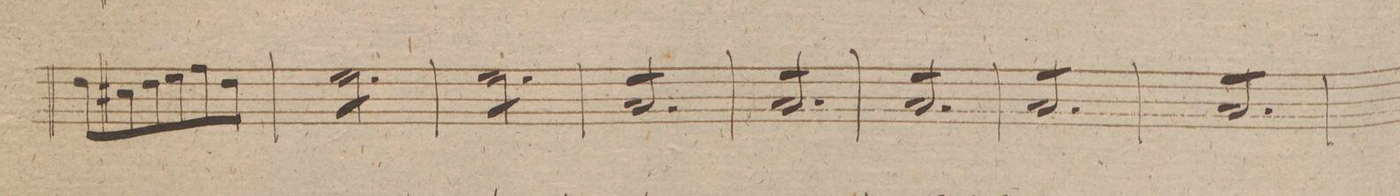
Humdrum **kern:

**kern	**dynam
*I"Viola.	*
*clefC3	*
*k[f#]	*
*M3/4	*
8e\L	.
8d#X\	.
8e\	.
8f#\	.
8g\	.
8e\J	.
=46	=46
*tremolo	*
8f#\L	.
8f#\	.
8f#\	.
8f#\	.
8f#\	.
8f#\J	.
=47	=47
8f#\L	.
8f#\	.
8f#\	.
8f#\	.
8f#\	.
8f#\J	.
=48	=48
8B/L	.
8B/	.
8B/	.
8B/	.
8B/	.
8B/J	.
=49	=49
8B/L	.
8B/	.
8B/	.
8B/	.
8B/	.
8B/J	.
=50	=50
8B/L	.
8B/	.
8B/	.
8B/	.
8B/	.
8B/J	.
=51	=51
8B/L	.
8B/	.
8B/	.
8B/	.
8B/	.
8B/J	.
=52	=52
8B/L	.
8B/	.
8B/	.
8B/	.
8B/	.
8B/J	.
=53	=53
*-	*-
